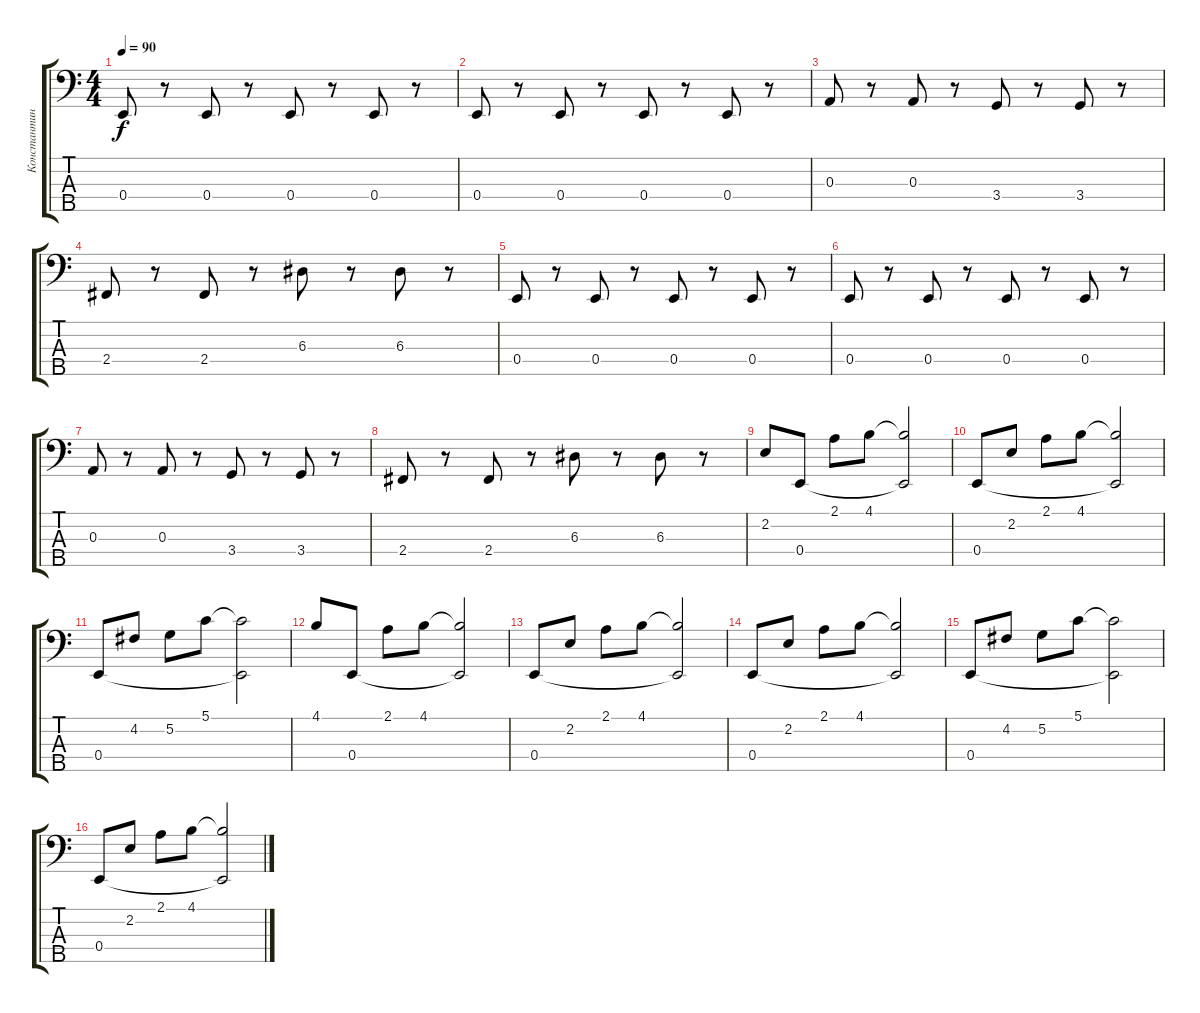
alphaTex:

\track ("Константин Бекрев" "Константин") {instrument electricbasspick}
\staff {score tabs}
\tuning (G2 D2 A1 E1 B0) {hide}
\ts (4 4)
\tempo 90
\clef f4
\ks c
0.4.8{dy f} r.8 0.4.8 r.8 0.4.8 r.8 0.4.8 r.8 |
0.4.8 r.8 0.4.8 r.8 0.4.8 r.8 0.4.8 r.8 |
0.3.8 r.8 0.3.8 r.8 3.4.8 r.8 3.4.8 r.8 |
2.4.8 r.8 2.4.8 r.8 6.3.8 r.8 6.3.8 r.8 |
0.4.8 r.8 0.4.8 r.8 0.4.8 r.8 0.4.8 r.8 |
0.4.8 r.8 0.4.8 r.8 0.4.8 r.8 0.4.8 r.8 |
0.3.8 r.8 0.3.8 r.8 3.4.8 r.8 3.4.8 r.8 |
2.4.8 r.8 2.4.8 r.8 6.3.8 r.8 6.3.8 r.8 |
2.2.8 0.4.8 2.1.8 4.1.8 (4.1{t} 0.4{t}).2 |
0.4.8 2.2.8 2.1.8 4.1.8 (4.1{t} 0.4{t}).2 |
0.4.8 4.2.8 5.2.8 5.1.8 (5.1{t} 0.4{t}).2 |
4.1.8 0.4.8 2.1.8 4.1.8 (4.1{t} 0.4{t}).2 |
0.4.8 2.2.8 2.1.8 4.1.8 (4.1{t} 0.4{t}).2 |
0.4.8 2.2.8 2.1.8 4.1.8 (4.1{t} 0.4{t}).2 |
0.4.8 4.2.8 5.2.8 5.1.8 (5.1{t} 0.4{t}).2 |
0.4.8 2.2.8 2.1.8 4.1.8 (4.1{t} 0.4{t}).2
